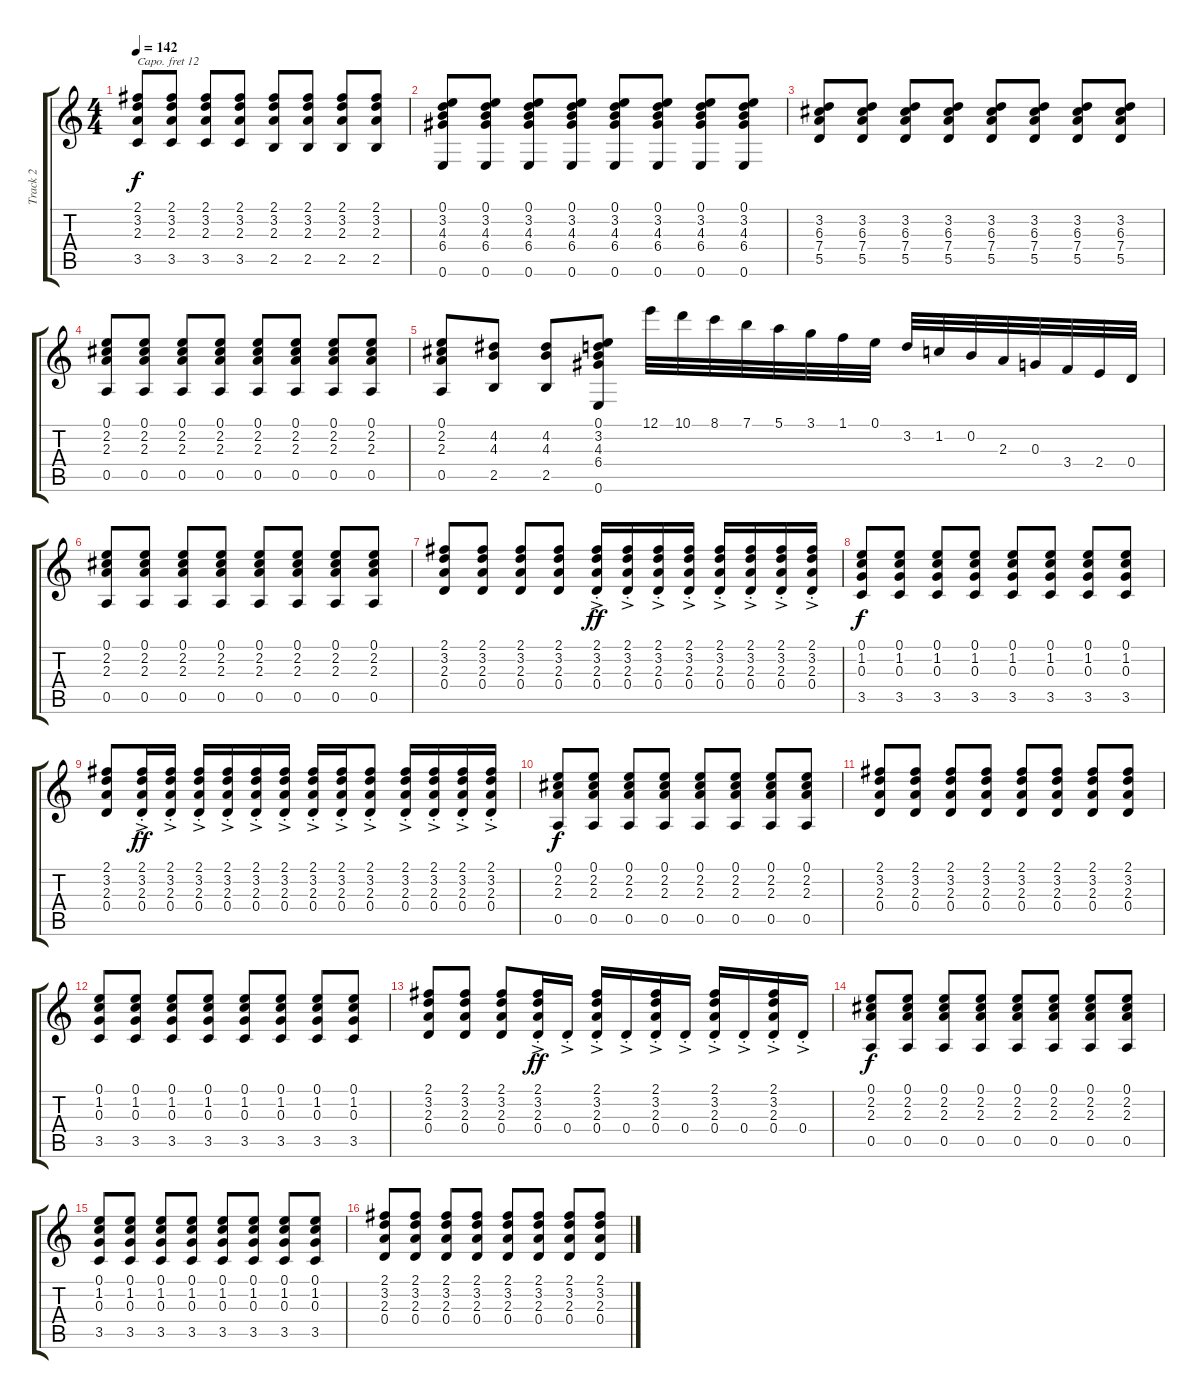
\track ("Track 2" "Track 2") {instrument acousticgrandpiano}
\staff {score tabs}
\capo 12
\tuning (E4 B3 G3 D3 A2 E2) {hide}
\ts (4 4)
\tempo 142
\clef g2
\ks c
(2.1 3.2 2.3 3.5).8{dy f} (2.1 3.2 2.3 3.5).8 (2.1 3.2 2.3 3.5).8 (2.1 3.2 2.3 3.5).8 (2.1 3.2 2.3 2.5).8 (2.1 3.2 2.3 2.5).8 (2.1 3.2 2.3 2.5).8 (2.1 3.2 2.3 2.5).8 |
(0.1 3.2 4.3 6.4 0.6).8 (0.1 3.2 4.3 6.4 0.6).8 (0.1 3.2 4.3 6.4 0.6).8 (0.1 3.2 4.3 6.4 0.6).8 (0.1 3.2 4.3 6.4 0.6).8 (0.1 3.2 4.3 6.4 0.6).8 (0.1 3.2 4.3 6.4 0.6).8 (0.1 3.2 4.3 6.4 0.6).8 |
(3.2 6.3 7.4 5.5).8 (3.2 6.3 7.4 5.5).8 (3.2 6.3 7.4 5.5).8 (3.2 6.3 7.4 5.5).8 (3.2 6.3 7.4 5.5).8 (3.2 6.3 7.4 5.5).8 (3.2 6.3 7.4 5.5).8 (3.2 6.3 7.4 5.5).8 |
(0.1 2.2 2.3 0.5).8 (0.1 2.2 2.3 0.5).8 (0.1 2.2 2.3 0.5).8 (0.1 2.2 2.3 0.5).8 (0.1 2.2 2.3 0.5).8 (0.1 2.2 2.3 0.5).8 (0.1 2.2 2.3 0.5).8 (0.1 2.2 2.3 0.5).8 |
(0.1 2.2 2.3 0.5).8 (4.2 4.3 2.5).8 (4.2 4.3 2.5).8 (0.1 3.2 4.3 6.4 0.6).8 12.1.32 10.1.32 8.1.32 7.1.32 5.1.32 3.1.32 1.1.32 0.1.32 3.2.32 1.2.32 0.2.32 2.3.32 0.3.32 3.4.32 2.4.32 0.4.32 |
(0.1 2.2 2.3 0.5).8 (0.1 2.2 2.3 0.5).8 (0.1 2.2 2.3 0.5).8 (0.1 2.2 2.3 0.5).8 (0.1 2.2 2.3 0.5).8 (0.1 2.2 2.3 0.5).8 (0.1 2.2 2.3 0.5).8 (0.1 2.2 2.3 0.5).8 |
(2.1 3.2 2.3 0.4).8 (2.1 3.2 2.3 0.4).8 (2.1 3.2 2.3 0.4).8 (2.1 3.2 2.3 0.4).8 (2.1{ac st} 3.2{ac st} 2.3{ac st} 0.4{ac st}).16{dy ff} (2.1{ac st} 3.2{ac st} 2.3{ac st} 0.4{ac st}).16 (2.1{ac st} 3.2{ac st} 2.3{ac st} 0.4{ac st}).16 (2.1{ac st} 3.2{ac st} 2.3{ac st} 0.4{ac st}).16 (2.1{ac st} 3.2{ac st} 2.3{ac st} 0.4{ac st}).16 (2.1{ac st} 3.2{ac st} 2.3{ac st} 0.4{ac st}).16 (2.1{ac st} 3.2{ac st} 2.3{ac st} 0.4{ac st}).16 (2.1{ac st} 3.2{ac st} 2.3{ac st} 0.4{ac st}).16 |
(0.1 1.2 0.3 3.5).8{dy f} (0.1 1.2 0.3 3.5).8 (0.1 1.2 0.3 3.5).8 (0.1 1.2 0.3 3.5).8 (0.1 1.2 0.3 3.5).8 (0.1 1.2 0.3 3.5).8 (0.1 1.2 0.3 3.5).8 (0.1 1.2 0.3 3.5).8 |
(2.1 3.2 2.3 0.4).8 (2.1{ac st} 3.2{ac st} 2.3{ac st} 0.4{ac st}).16{dy ff} (2.1{ac st} 3.2{ac st} 2.3{ac st} 0.4{ac st}).16 (2.1{ac st} 3.2{ac st} 2.3{ac st} 0.4{ac st}).16 (2.1{ac st} 3.2{ac st} 2.3{ac st} 0.4{ac st}).16 (2.1{ac st} 3.2{ac st} 2.3{ac st} 0.4{ac st}).16 (2.1{ac st} 3.2{ac st} 2.3{ac st} 0.4{ac st}).16 (2.1{ac st} 3.2{ac st} 2.3{ac st} 0.4{ac st}).16 (2.1{ac st} 3.2{ac st} 2.3{ac st} 0.4{ac st}).16 (2.1{ac st} 3.2{ac st} 2.3{ac st} 0.4{ac st}).8 (2.1{ac st} 3.2{ac st} 2.3{ac st} 0.4{ac st}).16 (2.1{ac st} 3.2{ac st} 2.3{ac st} 0.4{ac st}).16 (2.1{ac st} 3.2{ac st} 2.3{ac st} 0.4{ac st}).16 (2.1{ac st} 3.2{ac st} 2.3{ac st} 0.4{ac st}).16 |
(0.1 2.2 2.3 0.5).8{dy f} (0.1 2.2 2.3 0.5).8 (0.1 2.2 2.3 0.5).8 (0.1 2.2 2.3 0.5).8 (0.1 2.2 2.3 0.5).8 (0.1 2.2 2.3 0.5).8 (0.1 2.2 2.3 0.5).8 (0.1 2.2 2.3 0.5).8 |
(2.1 3.2 2.3 0.4).8 (2.1 3.2 2.3 0.4).8 (2.1 3.2 2.3 0.4).8 (2.1 3.2 2.3 0.4).8 (2.1 3.2 2.3 0.4).8 (2.1 3.2 2.3 0.4).8 (2.1 3.2 2.3 0.4).8 (2.1 3.2 2.3 0.4).8 |
(0.1 1.2 0.3 3.5).8 (0.1 1.2 0.3 3.5).8 (0.1 1.2 0.3 3.5).8 (0.1 1.2 0.3 3.5).8 (0.1 1.2 0.3 3.5).8 (0.1 1.2 0.3 3.5).8 (0.1 1.2 0.3 3.5).8 (0.1 1.2 0.3 3.5).8 |
(2.1 3.2 2.3 0.4).8 (2.1 3.2 2.3 0.4).8 (2.1 3.2 2.3 0.4).8 (2.1{ac st} 3.2{ac st} 2.3{ac st} 0.4{ac st}).16{dy ff} 0.4{ac st}.16 (2.1{ac st} 3.2{ac st} 2.3{ac st} 0.4{ac st}).16 0.4{ac st}.16 (2.1{ac st} 3.2{ac st} 2.3{ac st} 0.4{ac st}).16 0.4{ac st}.16 (2.1{ac st} 3.2{ac st} 2.3{ac st} 0.4{ac st}).16 0.4{ac st}.16 (2.1{ac st} 3.2{ac st} 2.3{ac st} 0.4{ac st}).16 0.4{ac st}.16 |
(0.1 2.2 2.3 0.5).8{dy f} (0.1 2.2 2.3 0.5).8 (0.1 2.2 2.3 0.5).8 (0.1 2.2 2.3 0.5).8 (0.1 2.2 2.3 0.5).8 (0.1 2.2 2.3 0.5).8 (0.1 2.2 2.3 0.5).8 (0.1 2.2 2.3 0.5).8 |
(0.1 1.2 0.3 3.5).8 (0.1 1.2 0.3 3.5).8 (0.1 1.2 0.3 3.5).8 (0.1 1.2 0.3 3.5).8 (0.1 1.2 0.3 3.5).8 (0.1 1.2 0.3 3.5).8 (0.1 1.2 0.3 3.5).8 (0.1 1.2 0.3 3.5).8 |
(2.1 3.2 2.3 0.4).8 (2.1 3.2 2.3 0.4).8 (2.1 3.2 2.3 0.4).8 (2.1 3.2 2.3 0.4).8 (2.1 3.2 2.3 0.4).8 (2.1 3.2 2.3 0.4).8 (2.1 3.2 2.3 0.4).8 (2.1 3.2 2.3 0.4).8
